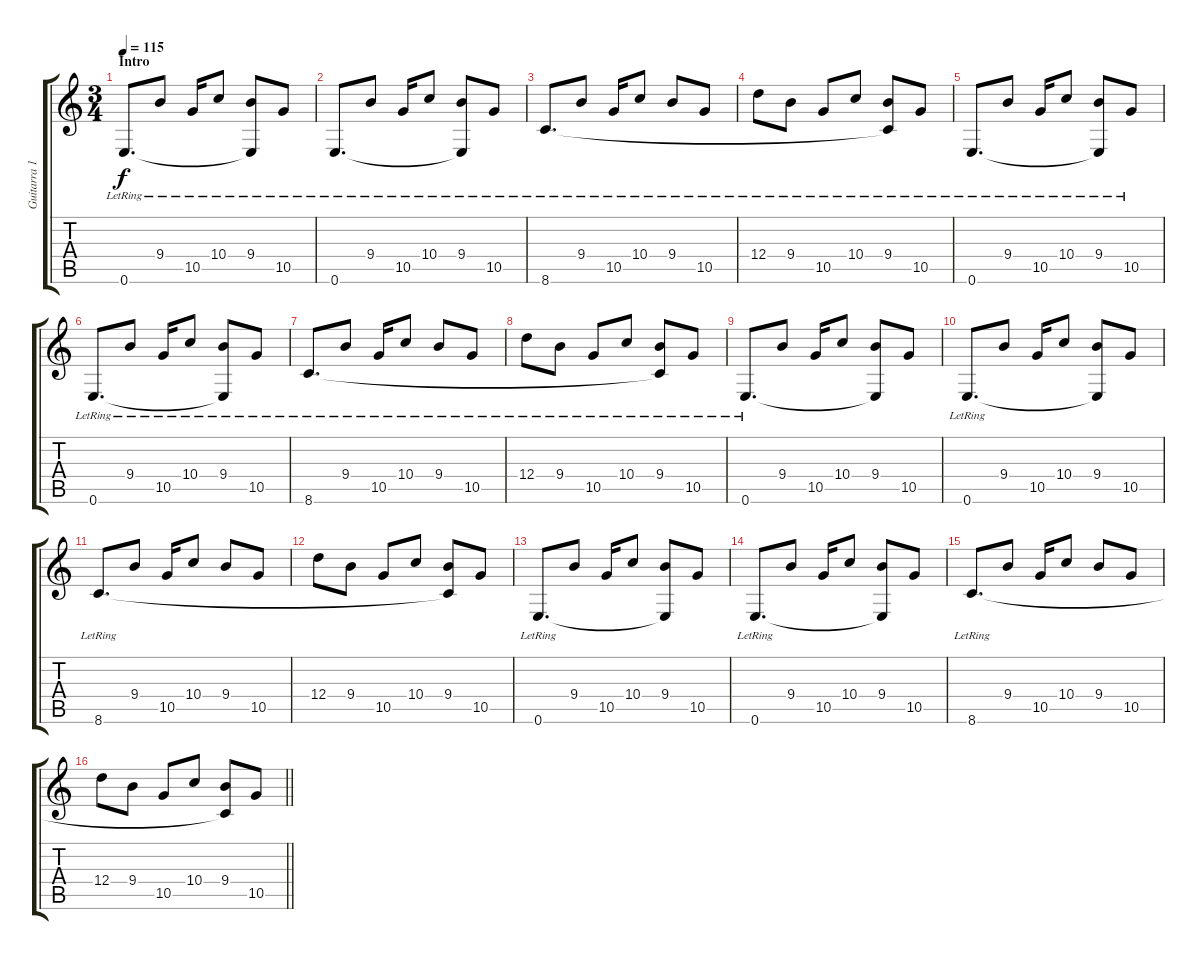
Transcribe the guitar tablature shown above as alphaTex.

\track ("Guitarra 1" "Guitarra 1") {instrument overdrivenguitar}
\staff {score tabs}
\tuning (E4 B3 G3 D3 A2 E2) {hide}
\ts (3 4)
\section ("" "Intro")
\tempo 115
\clef g2
\ks c
0.6{lr}.8{d dy f instrument electricguitarjazz} 9.4{lr}.8 10.5{lr}.16 10.4{lr}.8 (9.4{lr} 0.6{t}).8 10.5{lr}.8 |
0.6{lr}.8{d} 9.4{lr}.8 10.5{lr}.16 10.4{lr}.8 (9.4{lr} 0.6{t}).8 10.5{lr}.8 |
8.6{lr}.8{d} 9.4{lr}.8 10.5{lr}.16 10.4{lr}.8 9.4{lr}.8 10.5{lr}.8 |
12.4{lr}.8 9.4{lr}.8 10.5{lr}.8 10.4{lr}.8 (9.4{lr} 8.6{t}).8 10.5{lr}.8 |
0.6{lr}.8{d instrument electricguitarjazz} 9.4{lr}.8 10.5{lr}.16 10.4{lr}.8 (9.4{lr} 0.6{t}).8 10.5{lr}.8 |
0.6{lr}.8{d} 9.4{lr}.8 10.5{lr}.16 10.4{lr}.8 (9.4{lr} 0.6{t}).8 10.5{lr}.8 |
8.6{lr}.8{d} 9.4{lr}.8 10.5{lr}.16 10.4{lr}.8 9.4{lr}.8 10.5{lr}.8 |
12.4{lr}.8 9.4{lr}.8 10.5{lr}.8 10.4{lr}.8 (9.4{lr} 8.6{t}).8 10.5{lr}.8 |
0.6{lr}.8{d} 9.4.8 10.5.16 10.4.8 (9.4 0.6{t}).8 10.5.8 |
0.6{lr}.8{d} 9.4.8 10.5.16 10.4.8 (9.4 0.6{t}).8 10.5.8 |
8.6{lr}.8{d} 9.4.8 10.5.16 10.4.8 9.4.8 10.5.8 |
12.4.8 9.4.8 10.5.8 10.4.8 (9.4 8.6{t}).8 10.5.8 |
0.6{lr}.8{d} 9.4.8 10.5.16 10.4.8 (9.4 0.6{t}).8 10.5.8 |
0.6{lr}.8{d} 9.4.8 10.5.16 10.4.8 (9.4 0.6{t}).8 10.5.8 |
8.6{lr}.8{d} 9.4.8 10.5.16 10.4.8 9.4.8 10.5.8 |
\barLineRight lightlight
12.4.8 9.4.8 10.5.8 10.4.8 (9.4 8.6{t}).8 10.5.8
